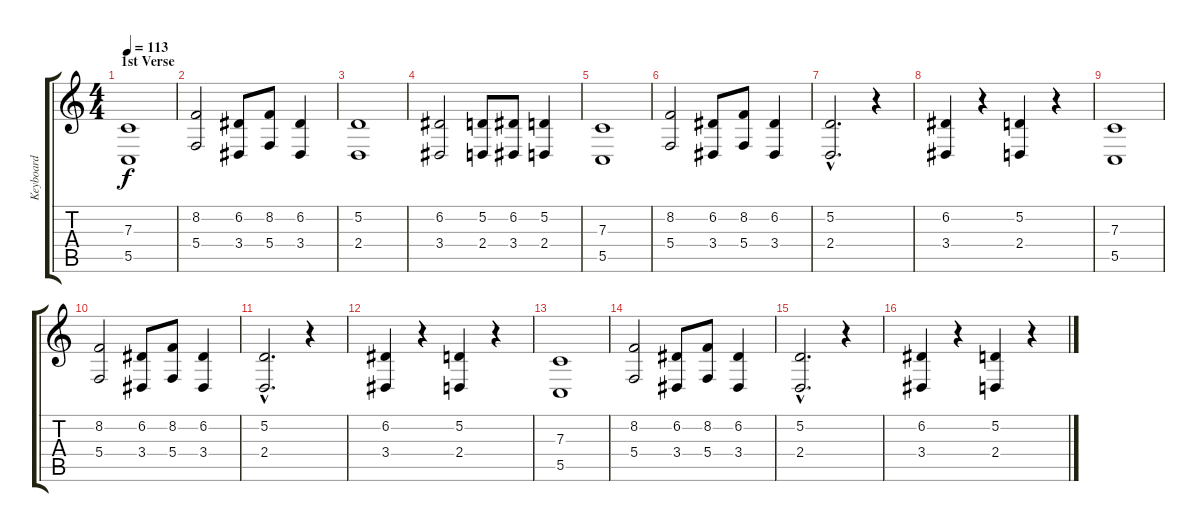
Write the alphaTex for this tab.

\track ("Keyboard" "Keyboard") {instrument pad4choir}
\staff {score tabs}
\tuning (D4 A3 F3 C3 G2 D2) {hide}
\ts (4 4)
\section ("" "1st Verse")
\tempo 113
\clef g2
\ks c
(7.3 5.5).1{dy f} |
(8.2 5.4).2 (6.2 3.4).8 (8.2 5.4).8 (6.2 3.4).4 |
(5.2 2.4).1 |
(6.2 3.4).2 (5.2 2.4).8 (6.2 3.4).8 (5.2 2.4).4 |
(7.3 5.5).1 |
(8.2 5.4).2 (6.2 3.4).8 (8.2 5.4).8 (6.2 3.4).4 |
(5.2 2.4{hac}).2{d} r.4 |
(6.2 3.4).4 r.4 (5.2 2.4).4 r.4 |
(7.3 5.5).1 |
(8.2 5.4).2 (6.2 3.4).8 (8.2 5.4).8 (6.2 3.4).4 |
(5.2 2.4{hac}).2{d} r.4 |
(6.2 3.4).4 r.4 (5.2 2.4).4 r.4 |
(7.3 5.5).1 |
(8.2 5.4).2 (6.2 3.4).8 (8.2 5.4).8 (6.2 3.4).4 |
(5.2 2.4{hac}).2{d} r.4 |
(6.2 3.4).4 r.4 (5.2 2.4).4 r.4
